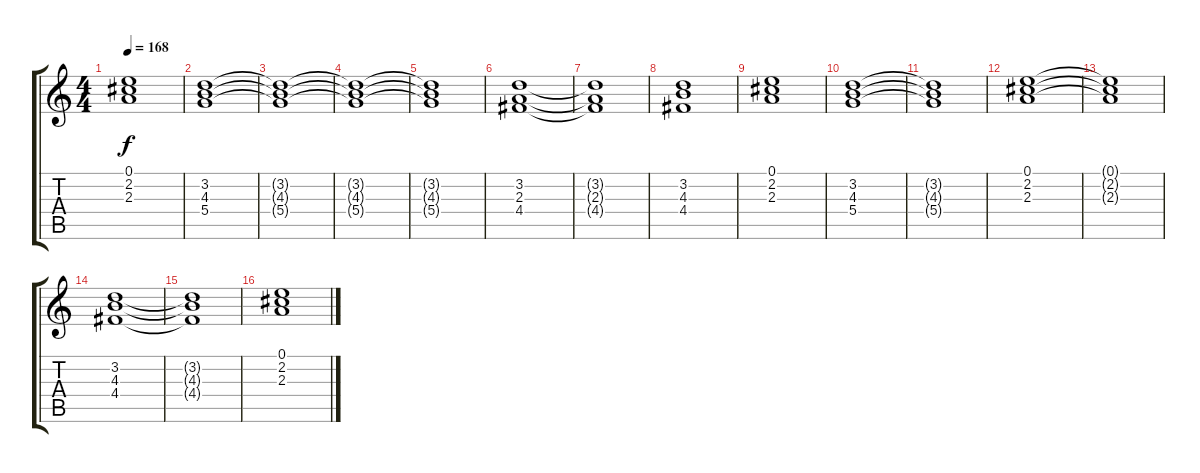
\track "" {instrument acousticguitarsteel}
\staff {score tabs}
\tuning (E4 B3 G3 D3 A2 E2) {hide}
\ts (4 4)
\tempo 168
\clef g2
\ks c
(0.1{t} 2.2{t} 2.3{t}).1{dy f} |
(3.2 4.3 5.4).1 |
(3.2{t} 4.3{t} 5.4{t}).1 |
(3.2{t} 4.3{t} 5.4{t}).1 |
(3.2{t} 4.3{t} 5.4{t}).1 |
(3.2 2.3 4.4).1 |
(3.2{t} 2.3{t} 4.4{t}).1 |
(3.2 4.3 4.4).1 |
(0.1 2.2 2.3).1 |
(3.2 4.3 5.4).1 |
(3.2{t} 4.3{t} 5.4{t}).1 |
(0.1 2.2 2.3).1 |
(0.1{t} 2.2{t} 2.3{t}).1 |
(3.2 4.3 4.4).1 |
(3.2{t} 4.3{t} 4.4{t}).1 |
(0.1 2.2 2.3).1
